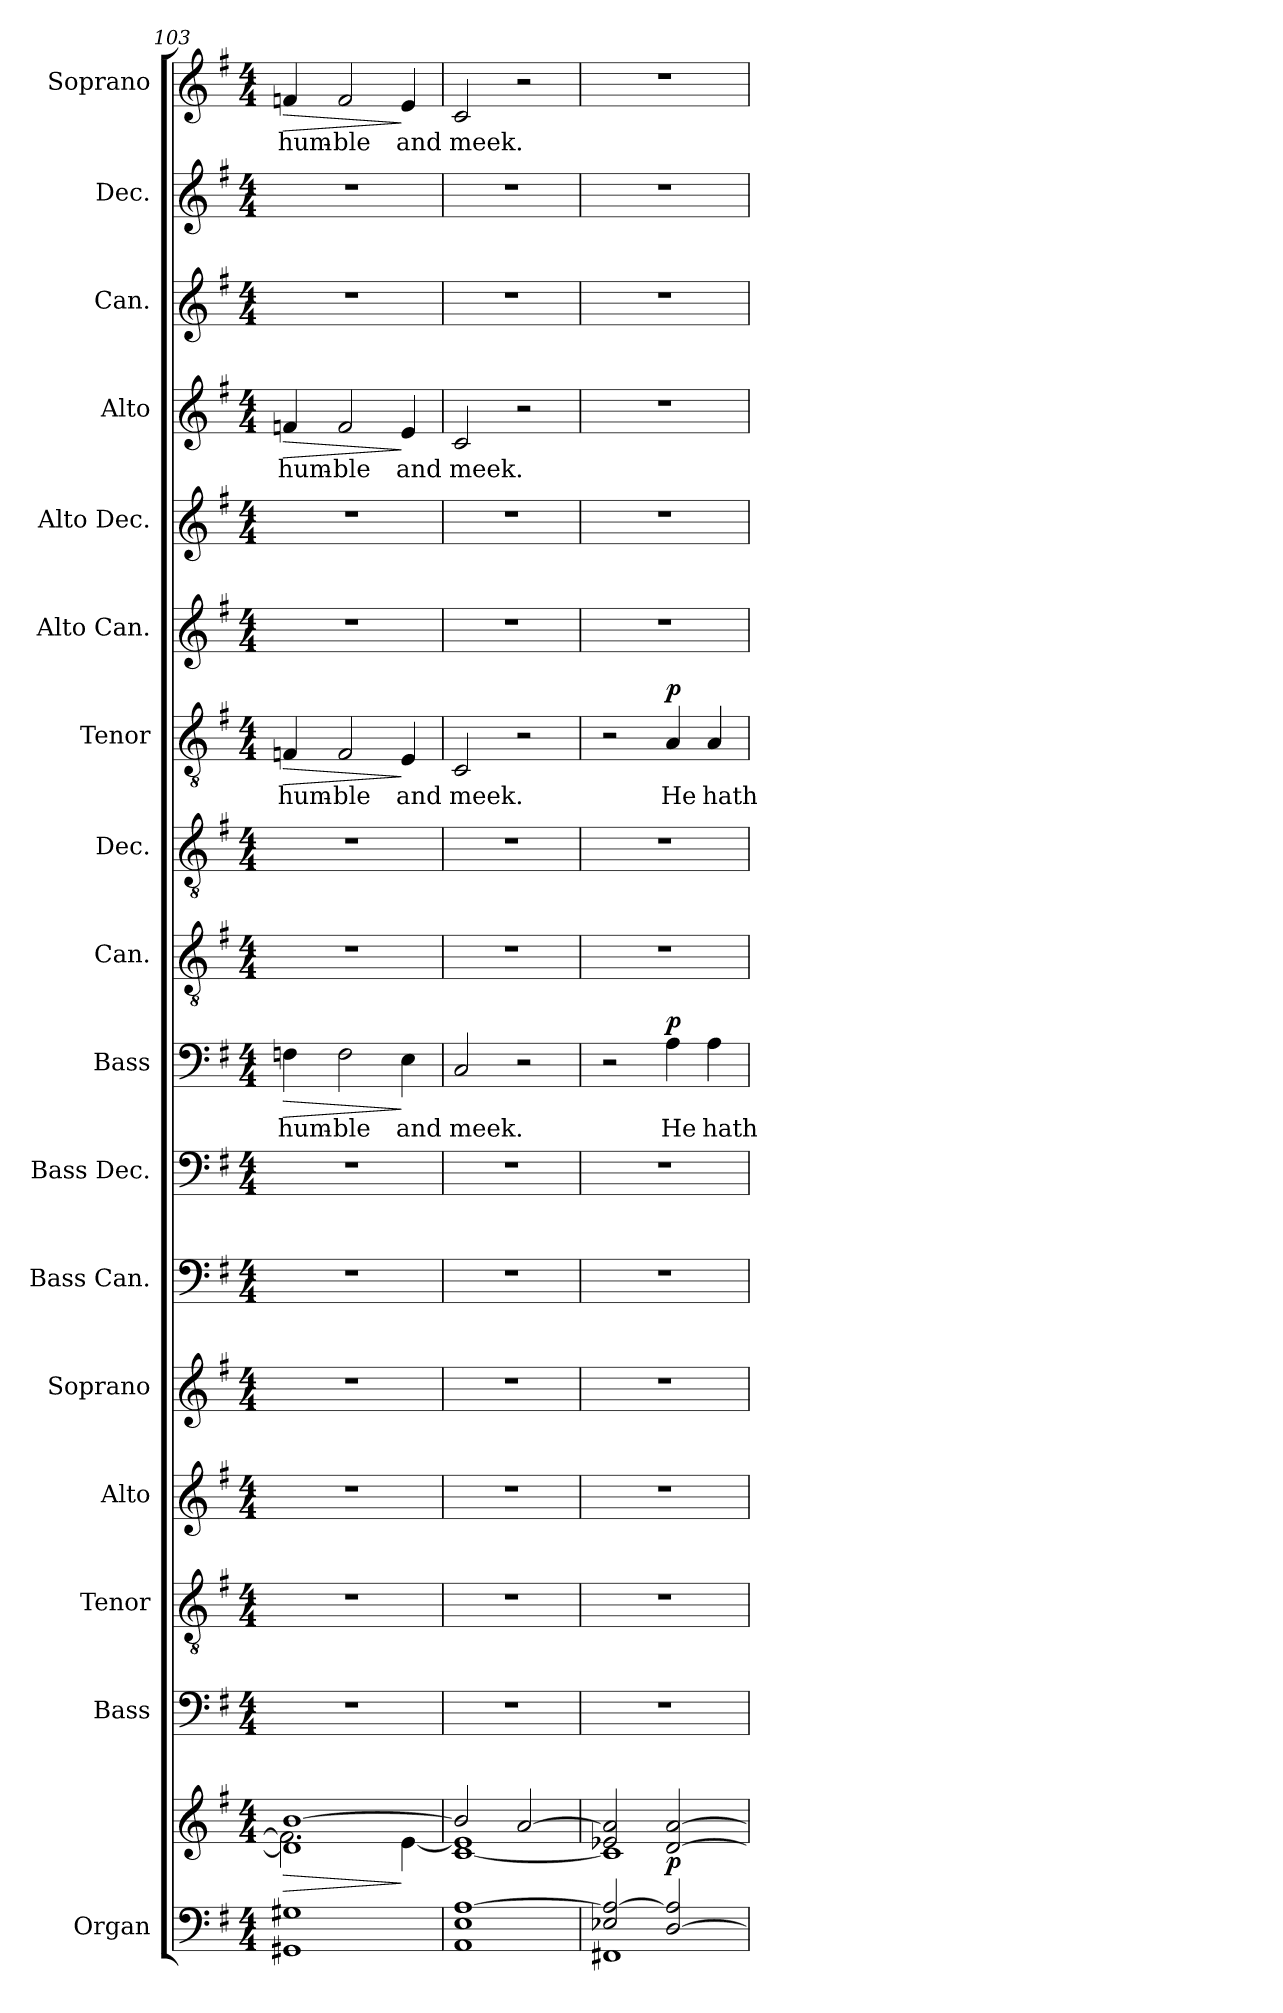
**kern	**kern	**dynam	**kern	**kern	**kern	**kern	**kern	**kern	**kern	**text	**dynam	**kern	**kern	**kern	**text	**dynam	**kern	**kern	**kern	**text	**dynam	**kern	**kern	**kern	**text	**dynam
*part17	*part17	*part17	*part16	*part15	*part14	*part13	*part12	*part11	*part10	*part10	*part10	*part9	*part8	*part7	*part7	*part7	*part6	*part5	*part4	*part4	*part4	*part3	*part2	*part1	*part1	*part1
*staff18	*staff17	*staff17/18	*staff16	*staff15	*staff14	*staff13	*staff12	*staff11	*staff10	*staff10	*staff10	*staff9	*staff8	*staff7	*staff7	*staff7	*staff6	*staff5	*staff4	*staff4	*staff4	*staff3	*staff2	*staff1	*staff1	*staff1
*I"Organ	*	*	*I"Bass	*I"Tenor	*I"Alto	*I"Soprano	*I"Bass Can.	*I"Bass Dec.	*I"Bass	*	*	*I"Can.	*I"Dec.	*I"Tenor	*	*	*I"Alto Can.	*I"Alto Dec.	*I"Alto	*	*	*I"Can.	*I"Dec.	*I"Soprano	*	*
*I'Org.	*	*	*I'B.	*I'T.	*I'A.	*I'S.	*I'B.   Can.	*I'Dec.	*I'B.	*	*	*	*I'Dec.	*I'T.	*	*	*I'A.   Can.	*I'Dec.	*I'A.	*	*	*	*I'Dec.	*I'S.	*	*
!!LO:LB:g=z
*clefF4	*clefG2	*	*clefF4	*clefGv2	*clefG2	*clefG2	*clefF4	*clefF4	*clefF4	*	*	*clefGv2	*clefGv2	*clefGv2	*	*	*clefG2	*clefG2	*clefG2	*	*	*clefG2	*clefG2	*clefG2	*	*
*	*	*	*	*ITrd7c12	*	*	*	*	*	*	*	*ITrd7c12	*ITrd7c12	*ITrd7c12	*	*	*	*	*	*	*	*	*	*	*	*
*k[f#]	*k[f#]	*	*k[f#]	*k[f#]	*k[f#]	*k[f#]	*k[f#]	*k[f#]	*k[f#]	*	*	*k[f#]	*k[f#]	*k[f#]	*	*	*k[f#]	*k[f#]	*k[f#]	*	*	*k[f#]	*k[f#]	*k[f#]	*	*
*G:	*G:	*	*G:	*G:	*G:	*G:	*G:	*G:	*G:	*	*	*G:	*G:	*G:	*	*	*G:	*G:	*G:	*	*	*G:	*G:	*G:	*	*
*M4/4	*M4/4	*	*M4/4	*M4/4	*M4/4	*M4/4	*M4/4	*M4/4	*M4/4	*	*	*M4/4	*M4/4	*M4/4	*	*	*M4/4	*M4/4	*M4/4	*	*	*M4/4	*M4/4	*M4/4	*	*
=103	=103	=103	=103	=103	=103	=103	=103	=103	=103	=103	=103	=103	=103	=103	=103	=103	=103	=103	=103	=103	=103	=103	=103	=103	=103	=103
*	*^	*	*	*	*	*	*	*	*	*	*	*	*	*	*	*	*	*	*	*	*	*	*	*	*	*
!	!	!	!LO:HP:b	!	!	!	!	!	!	!	!	!	!	!	!	!	!	!	!	!	!	!	!	!	!	!	!
!	!	!	!	!	!	!	!	!	!	!	!LO:LY:b:color=#000000	!LO:HP:b	!	!	!	!	!	!	!	!	!	!	!	!	!	!	!
!	!	!	!	!	!	!	!	!	!	!	!	!	!	!	!	!LO:LY:b:color=#000000	!LO:HP:b	!	!	!	!	!	!	!	!	!	!
!	!	!	!	!	!	!	!	!	!	!	!	!	!	!	!	!	!	!	!	!	!LO:LY:b:color=#000000	!LO:HP:b	!	!	!	!	!
!	!	!	!	!	!	!	!	!	!	!	!	!	!	!	!	!	!	!	!	!	!	!	!	!	!	!LO:LY:b:color=#000000	!LO:HP:b
1GG#Xi 1G#Xi	1di] [1bi	2.fni\]	>	1r	1r	1r	1r	1r	1r	4Fni\	hum-	>	1r	1r	4FFni/	hum-	>	1r	1r	4fni/	hum-	>	1r	1r	4fni/	hum-	>
!	!	!	!	!	!	!	!	!	!	!	!LO:LY:b:color=#000000	!	!	!	!	!	!	!	!	!	!	!	!	!	!	!	!
!	!	!	!	!	!	!	!	!	!	!	!	!	!	!	!	!LO:LY:b:color=#000000	!	!	!	!	!	!	!	!	!	!	!
!	!	!	!	!	!	!	!	!	!	!	!	!	!	!	!	!	!	!	!	!	!LO:LY:b:color=#000000	!	!	!	!	!	!
!	!	!	!	!	!	!	!	!	!	!	!	!	!	!	!	!	!	!	!	!	!	!	!	!	!	!LO:LY:b:color=#000000	!
.	.	.	.	.	.	.	.	.	.	2Fi\	-ble	.	.	.	2FFi/	-ble	.	.	.	2fi/	-ble	.	.	.	2fi/	-ble	.
!	!	!	!	!	!	!	!	!	!	!	!LO:LY:b:color=#000000	!	!	!	!	!	!	!	!	!	!	!	!	!	!	!	!
!	!	!	!	!	!	!	!	!	!	!	!	!	!	!	!	!LO:LY:b:color=#000000	!	!	!	!	!	!	!	!	!	!	!
!	!	!	!	!	!	!	!	!	!	!	!	!	!	!	!	!	!	!	!	!	!LO:LY:b:color=#000000	!	!	!	!	!	!
!	!	!	!	!	!	!	!	!	!	!	!	!	!	!	!	!	!	!	!	!	!	!	!	!	!	!LO:LY:b:color=#000000	!
.	.	[4ei\	]	.	.	.	.	.	.	4Ei\	and	]	.	.	4EEi/	and	]	.	.	4ei/	and	]	.	.	4ei/	and	]
=104	=104	=104	=104	=104	=104	=104	=104	=104	=104	=104	=104	=104	=104	=104	=104	=104	=104	=104	=104	=104	=104	=104	=104	=104	=104	=104	=104
!	!	!	!	!	!	!	!	!	!	!	!LO:LY:b:color=#000000	!	!	!	!	!	!	!	!	!	!	!	!	!	!	!	!
!	!	!	!	!	!	!	!	!	!	!	!	!	!	!	!	!LO:LY:b:color=#000000	!	!	!	!	!	!	!	!	!	!	!
!	!	!	!	!	!	!	!	!	!	!	!	!	!	!	!	!	!	!	!	!	!LO:LY:b:color=#000000	!	!	!	!	!	!
!	!	!	!	!	!	!	!	!	!	!	!	!	!	!	!	!	!	!	!	!	!	!	!	!	!	!LO:LY:b:color=#000000	!
1AAi 1Ei [1Ai	2bi/]	[1ci 1ei]	.	1r	1r	1r	1r	1r	1r	2Ci/	meek.	.	1r	1r	2CCi/	meek.	.	1r	1r	2ci/	meek.	.	1r	1r	2ci/	meek.	.
.	[2ai/	.	.	.	.	.	.	.	.	2r	.	.	.	.	2r	.	.	.	.	2r	.	.	.	.	2r	.	.
=105	=105	=105	=105	=105	=105	=105	=105	=105	=105	=105	=105	=105	=105	=105	=105	=105	=105	=105	=105	=105	=105	=105	=105	=105	=105	=105	=105
*^	*	*	*	*	*	*	*	*	*	*	*	*	*	*	*	*	*	*	*	*	*	*	*	*	*	*	*
2E-Xi/ 2Ai_	1FF#Xi	2e-Xi/ 2ai]	1ci]	.	1r	1r	1r	1r	1r	1r	2r	.	.	1r	1r	2r	.	.	1r	1r	1r	.	.	1r	1r	1r	.	.
!	!	!	!	!	!	!	!	!	!	!	!	!LO:LY:b:color=#000000	!	!	!	!	!	!	!	!	!	!	!	!	!	!	!	!
!	!	!	!	!	!	!	!	!	!	!	!	!	!	!	!	!	!LO:LY:b:color=#000000	!	!	!	!	!	!	!	!	!	!	!
[2Di/ 2Ai]	.	[2di/ [2ai	.	p	.	.	.	.	.	.	4Ai\	He	p	.	.	4AAi/	He	p	.	.	.	.	.	.	.	.	.	.
!	!	!	!	!	!	!	!	!	!	!	!	!LO:LY:b:color=#000000	!	!	!	!	!	!	!	!	!	!	!	!	!	!	!	!
!	!	!	!	!	!	!	!	!	!	!	!	!	!	!	!	!	!LO:LY:b:color=#000000	!	!	!	!	!	!	!	!	!	!	!
.	.	.	.	.	.	.	.	.	.	.	4Ai\	hath	.	.	.	4AAi/	hath	.	.	.	.	.	.	.	.	.	.	.
*v	*v	*	*	*	*	*	*	*	*	*	*	*	*	*	*	*	*	*	*	*	*	*	*	*	*	*	*	*
*	*v	*v	*	*	*	*	*	*	*	*	*	*	*	*	*	*	*	*	*	*	*	*	*	*	*	*	*
=	=	=	=	=	=	=	=	=	=	=	=	=	=	=	=	=	=	=	=	=	=	=	=	=	=	=
*-	*-	*-	*-	*-	*-	*-	*-	*-	*-	*-	*-	*-	*-	*-	*-	*-	*-	*-	*-	*-	*-	*-	*-	*-	*-	*-
